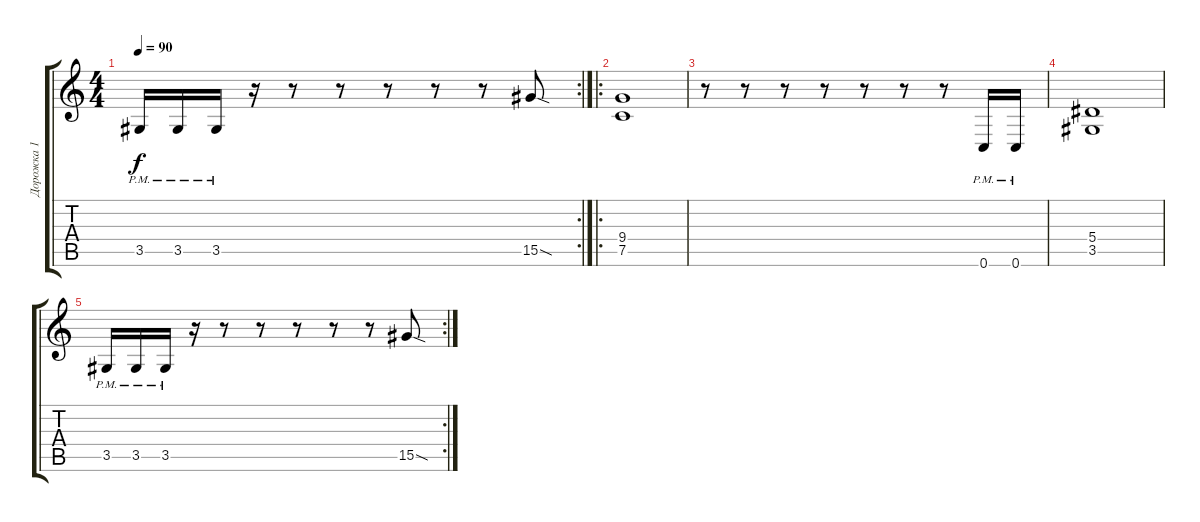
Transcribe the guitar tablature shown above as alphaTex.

\track ("Дорожка 1" "Дорожка 1") {instrument distortionguitar}
\staff {score tabs}
\tuning (C4 G3 Eb3 Bb2 F2 C2) {hide}
\rc 2
\ts (4 4)
\tempo 90
\clef g2
\ks c
3.5{pm}.16{dy f} 3.5{pm}.16 3.5{pm}.16 r.16 r.8 r.8 r.8 r.8 r.8 15.5{sod}.8 |
\ro
(9.4 7.5).1 |
r.8 r.8 r.8 r.8 r.8 r.8 r.8 0.6{pm}.16 0.6{pm}.16 |
(5.4 3.5).1 |
\rc 2
3.5{pm}.16 3.5{pm}.16 3.5{pm}.16 r.16 r.8 r.8 r.8 r.8 r.8 15.5{sod}.8
